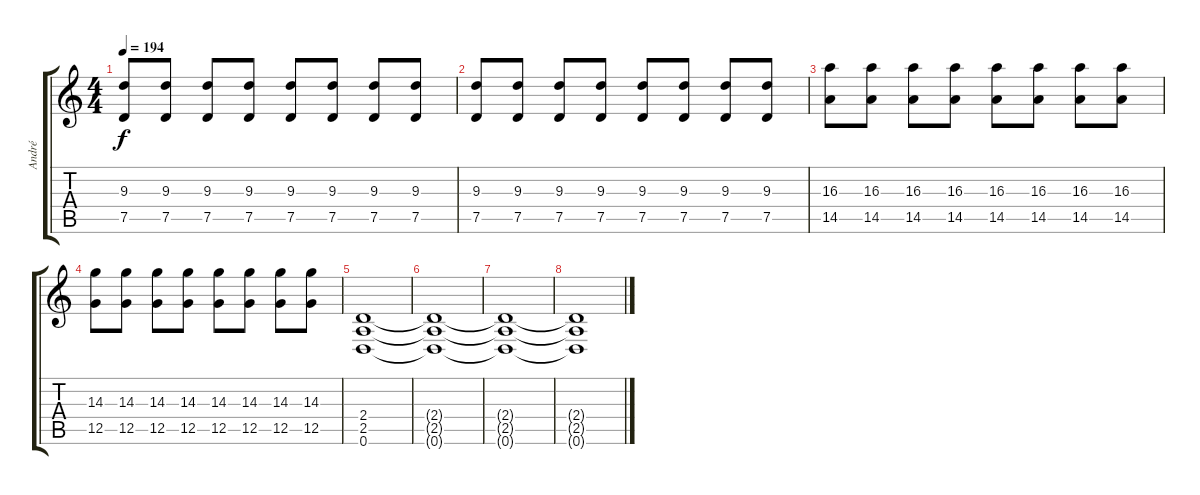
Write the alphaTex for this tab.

\track ("André" "André") {instrument distortionguitar}
\staff {score tabs}
\tuning (D4 A3 F3 C3 G2 D2) {hide}
\ts (4 4)
\tempo 194
\clef g2
\ks c
(9.3 7.5).8{dy f} (9.3 7.5).8 (9.3 7.5).8 (9.3 7.5).8 (9.3 7.5).8 (9.3 7.5).8 (9.3 7.5).8 (9.3 7.5).8 |
(9.3 7.5).8 (9.3 7.5).8 (9.3 7.5).8 (9.3 7.5).8 (9.3 7.5).8 (9.3 7.5).8 (9.3 7.5).8 (9.3 7.5).8 |
(16.3 14.5).8 (16.3 14.5).8 (16.3 14.5).8 (16.3 14.5).8 (16.3 14.5).8 (16.3 14.5).8 (16.3 14.5).8 (16.3 14.5).8 |
(14.3 12.5).8 (14.3 12.5).8 (14.3 12.5).8 (14.3 12.5).8 (14.3 12.5).8 (14.3 12.5).8 (14.3 12.5).8 (14.3 12.5).8 |
(2.4 2.5 0.6).1 |
(2.4{t} 2.5{t} 0.6{t}).1 |
(2.4{t} 2.5{t} 0.6{t}).1 |
(2.4{t} 2.5{t} 0.6{t}).1
